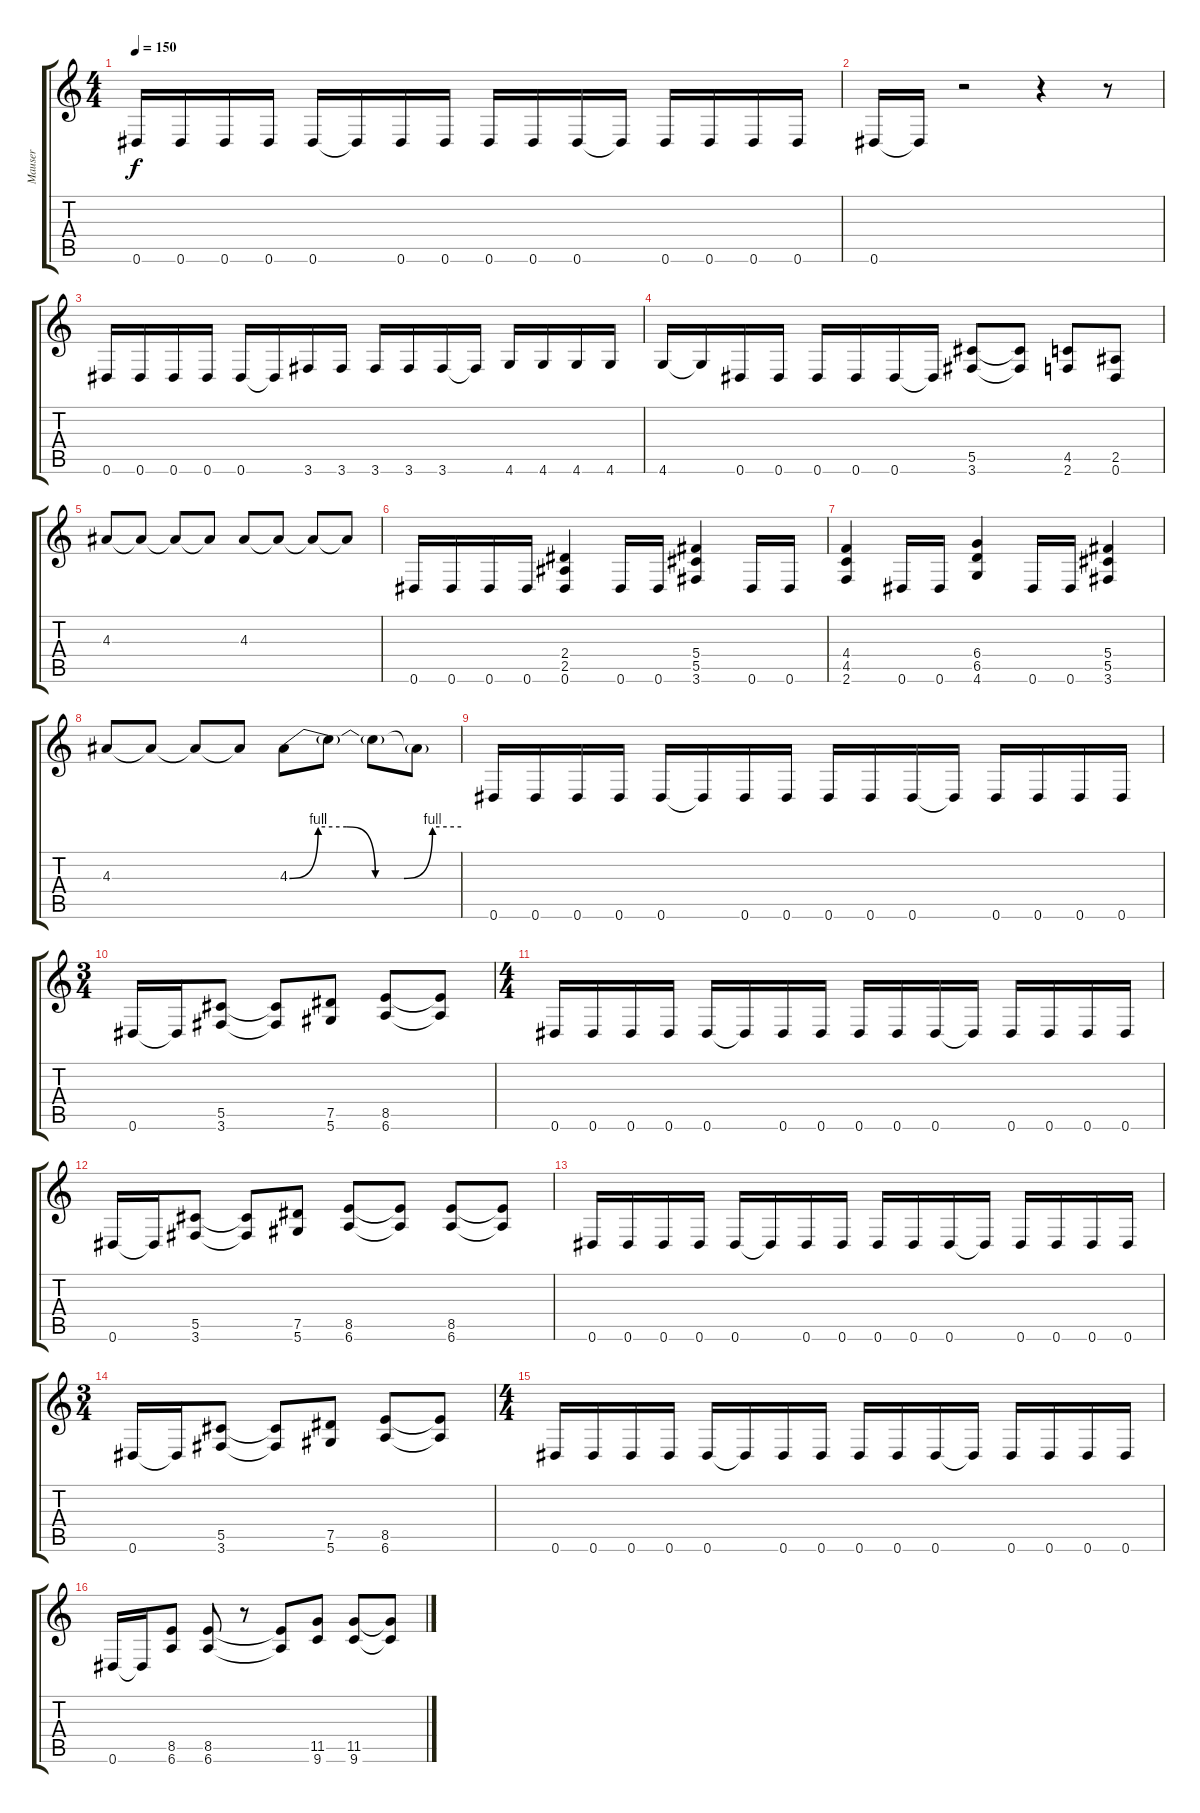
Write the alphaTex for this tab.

\track ("Mauser" "Mauser") {instrument distortionguitar}
\staff {score tabs}
\tuning (Eb4 Bb3 Gb3 Db3 Ab2 Eb2) {hide}
\ts (4 4)
\tempo 150
\clef g2
\ks c
0.6.16{dy f} 0.6.16 0.6.16 0.6.16 0.6.16 0.6{t}.16 0.6.16 0.6.16 0.6.16 0.6.16 0.6.16 0.6{t}.16 0.6.16 0.6.16 0.6.16 0.6.16 |
0.6.16 0.6{t}.16 r.2 r.4 r.8 |
0.6.16 0.6.16 0.6.16 0.6.16 0.6.16 0.6{t}.16 3.6.16 3.6.16 3.6.16 3.6.16 3.6.16 3.6{t}.16 4.6.16 4.6.16 4.6.16 4.6.16 |
4.6.16 4.6{t}.16 0.6.16 0.6.16 0.6.16 0.6.16 0.6.16 0.6{t}.16 (5.5 3.6).8 (5.5{t} 3.6{t}).8 (4.5 2.6).8 (2.5 0.6).8 |
4.3.8 4.3{t}.8 4.3{t}.8 4.3{t}.8 4.3.8 4.3{t}.8 4.3{t}.8 4.3{t}.8 |
0.6.16 0.6.16 0.6.16 0.6.16 (2.4 2.5 0.6).4 0.6.16 0.6.16 (5.4 5.5 3.6).4 0.6.16 0.6.16 |
(4.4 4.5 2.6).4 0.6.16 0.6.16 (6.4 6.5 4.6).4 0.6.16 0.6.16 (5.4 5.5 3.6).4 |
4.3.8 4.3{t}.8 4.3{t}.8 4.3{t}.8 4.3{be (custom 0 0 10 4 20 4 30 0 40 0 50 4 60 4)}.8 4.3{t}.8 4.3{t}.8 4.3{t}.8 |
0.6.16 0.6.16 0.6.16 0.6.16 0.6.16 0.6{t}.16 0.6.16 0.6.16 0.6.16 0.6.16 0.6.16 0.6{t}.16 0.6.16 0.6.16 0.6.16 0.6.16 |
\ts (3 4)
0.6.16 0.6{t}.16 (5.5 3.6).8 (5.5{t} 3.6{t}).8 (7.5 5.6).8 (8.5 6.6).8 (8.5{t} 6.6{t}).8 |
\ts (4 4)
0.6.16 0.6.16 0.6.16 0.6.16 0.6.16 0.6{t}.16 0.6.16 0.6.16 0.6.16 0.6.16 0.6.16 0.6{t}.16 0.6.16 0.6.16 0.6.16 0.6.16 |
0.6.16 0.6{t}.16 (5.5 3.6).8 (5.5{t} 3.6{t}).8 (7.5 5.6).8 (8.5 6.6).8 (8.5{t} 6.6{t}).8 (8.5 6.6).8 (8.5{t} 6.6{t}).8 |
0.6.16 0.6.16 0.6.16 0.6.16 0.6.16 0.6{t}.16 0.6.16 0.6.16 0.6.16 0.6.16 0.6.16 0.6{t}.16 0.6.16 0.6.16 0.6.16 0.6.16 |
\ts (3 4)
0.6.16 0.6{t}.16 (5.5 3.6).8 (5.5{t} 3.6{t}).8 (7.5 5.6).8 (8.5 6.6).8 (8.5{t} 6.6{t}).8 |
\ts (4 4)
0.6.16 0.6.16 0.6.16 0.6.16 0.6.16 0.6{t}.16 0.6.16 0.6.16 0.6.16 0.6.16 0.6.16 0.6{t}.16 0.6.16 0.6.16 0.6.16 0.6.16 |
0.6.16 0.6{t}.16 (8.5 6.6).8 (8.5 6.6).8 r.8 (8.5{t} 6.6{t}).8 (11.5 9.6).8 (11.5 9.6).8 (11.5{t} 9.6{t}).8
